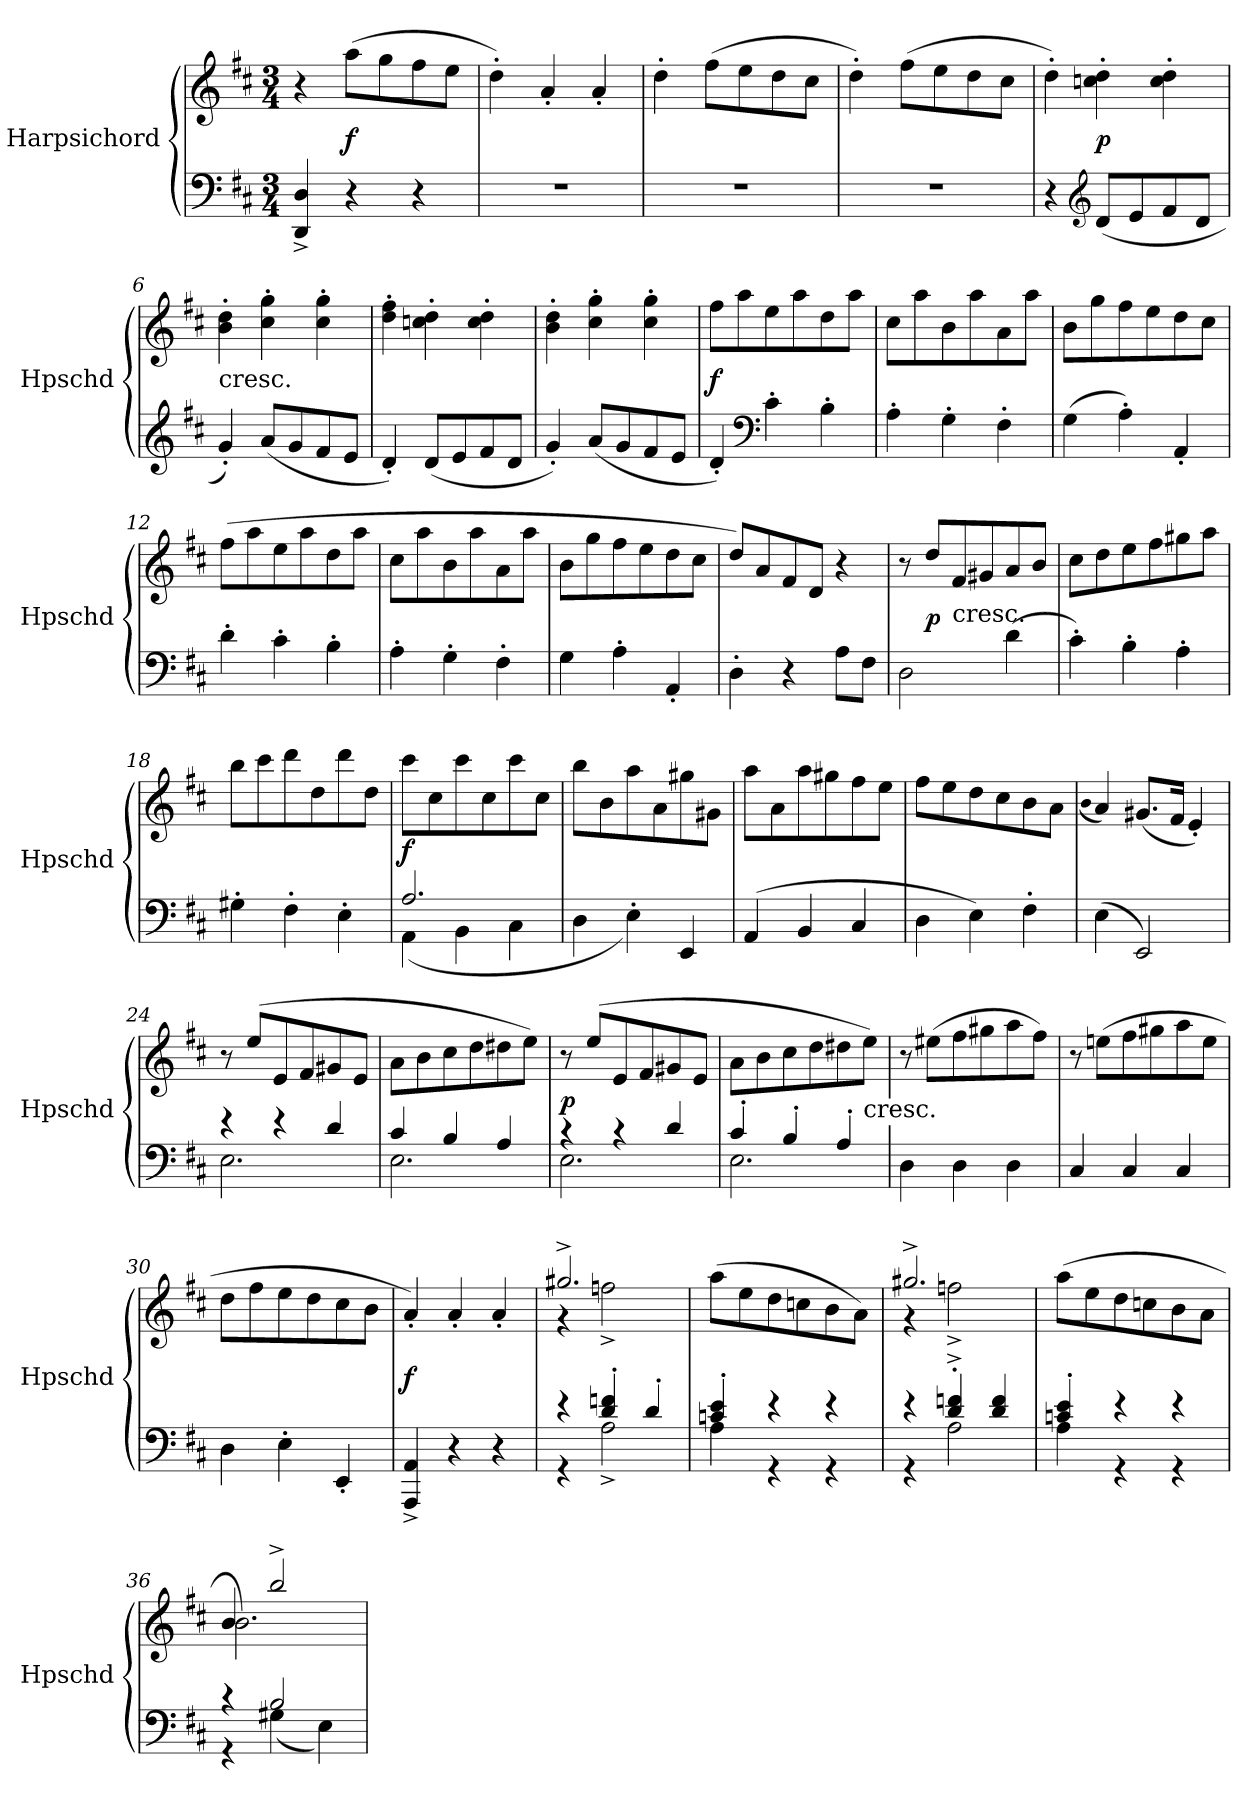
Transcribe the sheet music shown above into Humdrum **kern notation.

**kern	**kern	**dynam
*part1	*part1	*part1
*staff2	*staff1	*staff1/2
*I"Harpsichord	*	*
*I'Hpschd	*	*
*clefF4	*clefG2	*
*k[f#c#]	*k[f#c#]	*
*D:	*D:	*
*M3/4	*M3/4	*
*MM240	*MM240	*
=1	=1	=1
4DD^/ 4D^/	4r	.
4r	(8aa\L	f
.	8gg\	.
4r	8ff#\	.
.	8ee\J	.
=2	=2	=2
2.r	4dd'\)	.
.	4a'/	.
.	4a'/	.
=3	=3	=3
2.r	4dd'\	.
.	(8ff#\L	.
.	8ee\	.
.	8dd\	.
.	8cc#\J	.
=4	=4	=4
2.r	4dd'\)	.
.	(8ff#\L	.
.	8ee\	.
.	8dd\	.
.	8cc#\J	.
=5	=5	=5
4r	4dd'\)	.
*clefG2	*	*
(8d/L	4ccn'\ 4dd'\	p
8e/	.	.
8f#/	4cc'\ 4dd'\	.
8d/J	.	.
=6	=6	=6
!	!LO:TX:c:t=cresc.	!
4g'/)	4b'\ 4dd'\	.
(8a/L	4cc#'\ 4gg'\	.
8g/	.	.
8f#/	4cc#'\ 4gg'\	.
8e/J	.	.
=7	=7	=7
4d'/)	4dd'\ 4ff#'\	.
(8d/L	4ccn'\ 4dd'\	.
8e/	.	.
8f#/	4cc'\ 4dd'\	.
8d/J	.	.
=8	=8	=8
4g'/)	4b'\ 4dd'\	.
(8a/L	4cc#'\ 4gg'\	.
8g/	.	.
8f#/	4cc#'\ 4gg'\	.
8e/J	.	.
=9	=9	=9
4d'/)	8ff#\L	f
.	8aa\	.
*clefF4	*	*
4c#'\	8ee\	.
.	8aa\	.
4B'\	8dd\	.
.	8aa\J	.
=10	=10	=10
4A'\	8cc#\L	.
.	8aa\	.
4G'\	8b\	.
.	8aa\	.
4F#'\	8a\	.
.	8aa\J	.
=11	=11	=11
(4G\	8b\L	.
.	8gg\	.
4A'\)	8ff#\	.
.	8ee\	.
4AA'/	8dd\	.
.	8cc#\J	.
=12	=12	=12
4d'\	(8ff#\L	.
.	8aa\	.
4c#'\	8ee\	.
.	8aa\	.
4B'\	8dd\	.
.	8aa\J	.
=13	=13	=13
4A'\	8cc#\L	.
.	8aa\	.
4G'\	8b\	.
.	8aa\	.
4F#'\	8a\	.
.	8aa\J	.
=14	=14	=14
4G\	8b\L	.
.	8gg\	.
4A'\	8ff#\	.
.	8ee\	.
4AA'/	8dd\	.
.	8cc#\J	.
=15	=15	=15
4D'\	8dd/L)	.
.	8a/	.
4r	8f#/	.
.	8d/J	.
8A\L	4r	.
8F#\J	.	.
=16	=16	=16
2D\	8r	.
.	8dd/L	p
!	!LO:TX:c:t=cresc.	!
.	8f#/	.
.	8g#X/	.
(4d\	8a/	.
.	8b/J	.
=17	=17	=17
4c#'\)	8cc#\L	.
.	8dd\	.
4B'\	8ee\	.
.	8ff#\	.
4A'\	8gg#X\	.
.	8aa\J	.
=18	=18	=18
4G#X'\	8bb\L	.
.	8ccc#\	.
4F#'\	8ddd\	.
.	8dd\	.
4E'\	8ddd\	.
.	8dd\J	.
=19	=19	=19
*^	*	*
2.A/	(4AA\	8ccc#\L	f
.	.	8cc#\	.
.	4BB\	8ccc#\	.
.	.	8cc#\	.
.	4C#\	8ccc#\	.
.	.	8cc#\J	.
*v	*v	*	*
=20	=20	=20
4D\	8bb\L	.
.	8b\	.
4E'\)	8aa\	.
.	8a\	.
4EE/	8gg#X\	.
.	8g#X\J	.
=21	=21	=21
(4AA/	8aa\L	.
.	8a\	.
4BB/	8aa\	.
.	8gg#X\	.
4C#/	8ff#\	.
.	8ee\J	.
=22	=22	=22
4D\	8ff#\L	.
.	8ee\	.
4E\)	8dd\	.
.	8cc#\	.
4F#'\	8b\	.
.	8a\J	.
=23	=23	=23
.	(qb	.
(4E\	4a/)	.
2EE/)	(8.g#X/L	.
.	16f#/Jk	.
.	4e'/)	.
=24	=24	=24
*^	*	*
4r	2.E\	8r	.
.	.	(8ee/L	.
4r	.	8e/	.
.	.	8f#/	.
4d/	.	8g#X/	.
.	.	8e/J	.
=25	=25	=25	=25
4c#/	2.E\	8a\L	.
.	.	8b\	.
4B/	.	8cc#\	.
.	.	8dd\	.
4A/	.	8dd#X\	.
.	.	8ee\J)	.
=26	=26	=26	=26
4r	2.E\	8r	p
.	.	(8ee/L	.
4r	.	8e/	.
.	.	8f#/	.
4d/	.	8g#X/	.
.	.	8e/J	.
=27	=27	=27	=27
4c#'/	2.E\	8a\L	.
.	.	8b\	.
4B'/	.	8cc#\	.
.	.	8dd\	.
4A'/	.	8dd#X\	.
!	!	!LO:TX:c:t=cresc.	!
.	.	8ee\J)	.
*v	*v	*	*
=28	=28	=28
4D\	8r	.
.	(8ee#X\L	.
4D\	8ff#\	.
.	8gg#X\	.
4D\	8aa\	.
.	8ff#\J)	.
=29	=29	=29
4C#/	8r	.
.	(8een\L	.
4C#/	8ff#\	.
.	8gg#X\	.
4C#/	8aa\	.
.	8ee\J	.
=30	=30	=30
4D\	8dd\L	.
.	8ff#\	.
4E'\	8ee\	.
.	8dd\	.
4EE'/	8cc#\	.
.	8b\J	.
=31	=31	=31
4AAA^/ 4AA^/	4a'/)	f
4r	4a'/	.
4r	4a'/	.
=32	=32	=32
*^	*^	*
4r	4r	2.gg#X^/	4r	.
4d'/ 4fn'/	2A^\	.	2ffn^\	.
4d'/	.	.	.	.
*	*	*v	*v	*
=33	=33	=33	=33
4cn'/ 4e'/	4A\	(8aa\L	.
.	.	8ee\	.
4r	4r	8dd\	.
.	.	8ccn\	.
4r	4r	8b\	.
.	.	8a\J)	.
=34	=34	=34	=34
*	*	*^	*
4r	4r	2.gg#X^/	4r	.
4d'^/ 4fn'^/	2A\	.	2ffn^\	.
4d/ 4f/	.	.	.	.
*	*	*v	*v	*
=35	=35	=35	=35
4cn'/ 4e'/	4A\	(8aa\L	.
.	.	8ee\	.
4r	4r	8dd\	.
.	.	8ccn\	.
4r	4r	8b\	.
.	.	8a\J	.
=36	=36	=36	=36
*	*	*^	*
4r	4r	4b/	2.b\)	.
2B/	(4G#X\	2bb^/	.	.
.	4E\)	.	.	.
*v	*v	*	*	*
*	*v	*v	*
=	=	=
*-	*-	*-
